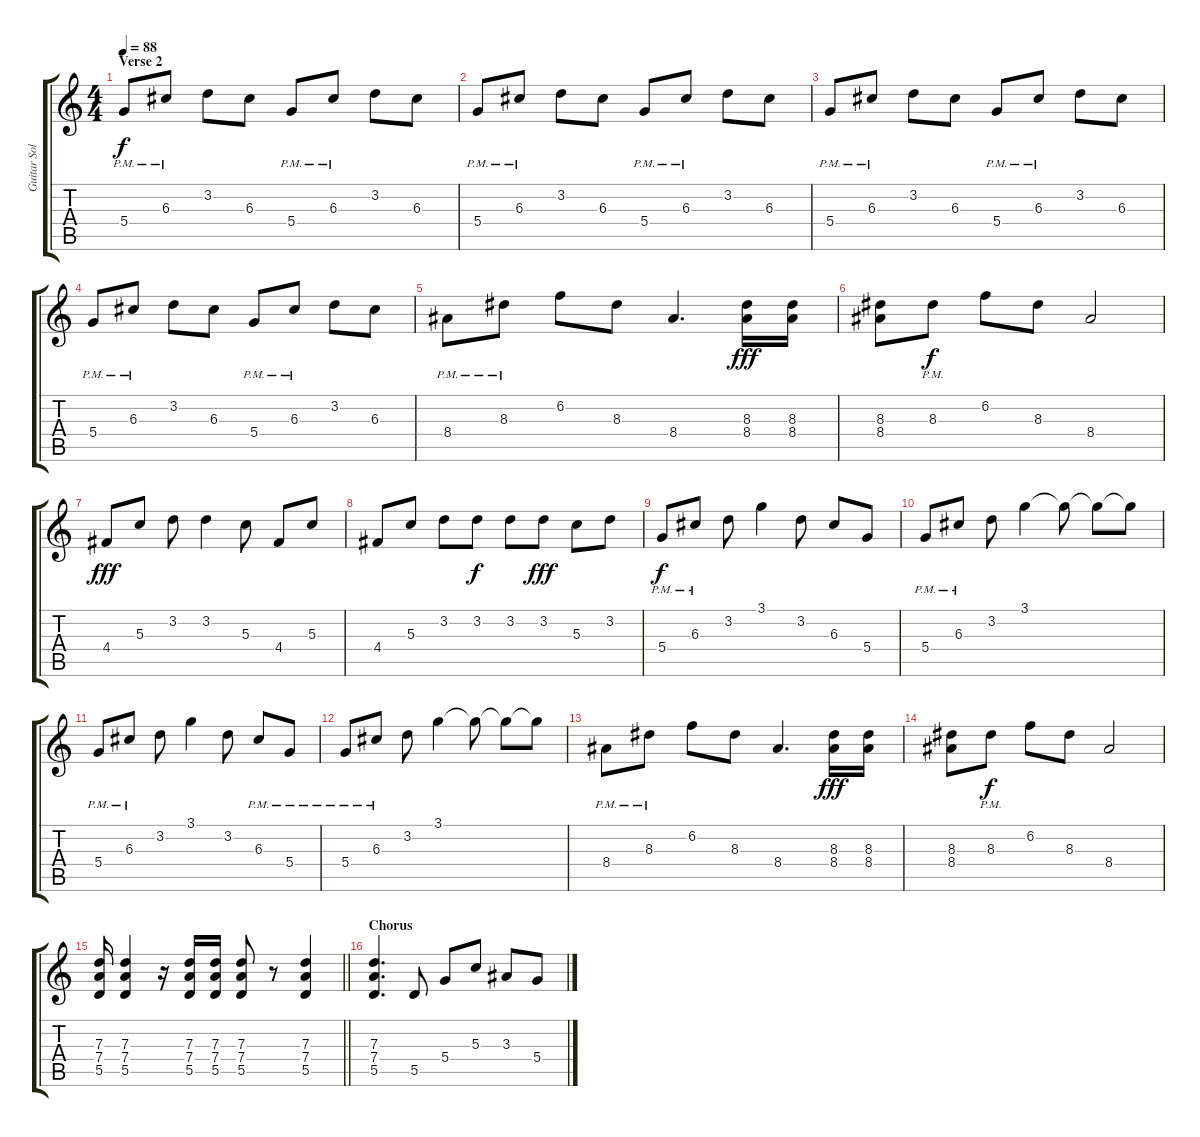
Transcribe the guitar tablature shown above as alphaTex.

\track ("Guitar Solo" "Guitar Sol") {instrument overdrivenguitar}
\staff {score tabs}
\tuning (E4 B3 G3 D3 A2 E2) {hide}
\ts (4 4)
\section ("" "Verse 2")
\tempo 88
\clef g2
\ks c
5.4{pm}.8{dy f} 6.3{pm}.8 3.2.8 6.3.8 5.4{pm}.8 6.3{pm}.8 3.2.8 6.3.8 |
5.4{pm}.8 6.3{pm}.8 3.2.8 6.3.8 5.4{pm}.8 6.3{pm}.8 3.2.8 6.3.8 |
5.4{pm}.8 6.3{pm}.8 3.2.8 6.3.8 5.4{pm}.8 6.3{pm}.8 3.2.8 6.3.8 |
5.4{pm}.8 6.3{pm}.8 3.2.8 6.3.8 5.4{pm}.8 6.3{pm}.8 3.2.8 6.3.8 |
8.4{pm}.8 8.3{pm}.8 6.2.8 8.3.8 8.4.4{d} (8.3 8.4).16{dy fff} (8.3 8.4).16 |
(8.3 8.4).8 8.3{pm}.8{dy f} 6.2.8 8.3.8 8.4.2 |
4.4.8{dy fff} 5.3.8 3.2.8 3.2.4 5.3.8 4.4.8 5.3.8 |
4.4.8 5.3.8 3.2.8 3.2.8{dy f} 3.2.8 3.2.8{dy fff} 5.3.8 3.2.8 |
5.4{pm}.8{dy f} 6.3{pm}.8 3.2.8 3.1.4 3.2.8 6.3.8 5.4.8 |
5.4{pm}.8 6.3{pm}.8 3.2.8 3.1.4 3.1{t}.8 3.1{t}.8 3.1{t}.8 |
5.4{pm}.8 6.3{pm}.8 3.2.8 3.1.4 3.2.8 6.3{pm}.8 5.4{pm}.8 |
5.4{pm}.8 6.3{pm}.8 3.2.8 3.1.4 3.1{t}.8 3.1{t}.8 3.1{t}.8 |
8.4{pm}.8 8.3{pm}.8 6.2.8 8.3.8 8.4.4{d} (8.3 8.4).16{dy fff} (8.3 8.4).16 |
(8.3 8.4).8 8.3{pm}.8{dy f} 6.2.8 8.3.8 8.4.2 |
\barLineRight lightlight
(7.3 7.4 5.5).16 (7.3 7.4 5.5).4 r.16 (7.3 7.4 5.5).16 (7.3 7.4 5.5).16 (7.3 7.4 5.5).8 r.8 (7.3 7.4 5.5).4 |
\section ("" "Chorus")
(7.3 7.4 5.5).4{d} 5.5.8 5.4.8 5.3.8 3.3.8 5.4.8
